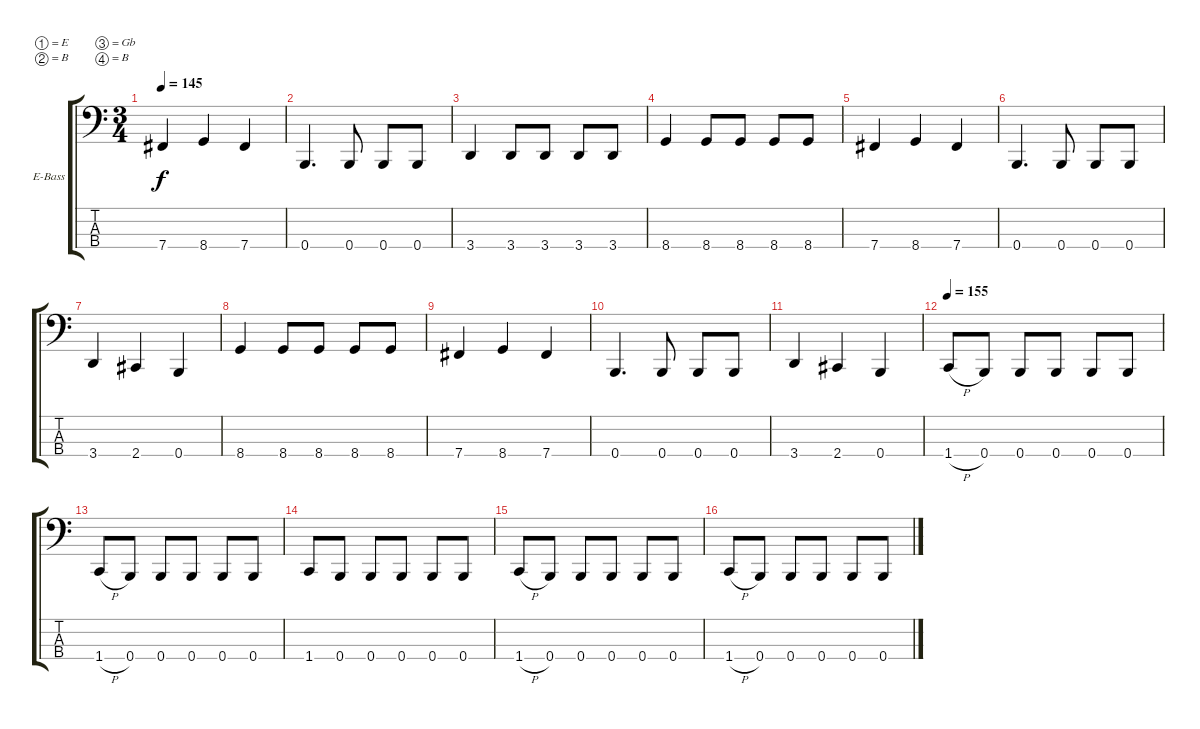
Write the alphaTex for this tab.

\bracketExtendMode groupsimilarinstruments
\firstSystemTrackNameOrientation horizontal
\otherSystemsTrackNameOrientation horizontal
\track ("Paul Grey" "E-Bass") {instrument electricbasspick}
\staff {score tabs}
\tuning (E2 B1 Gb1 B0)
\ts (3 4)
\tempo 145
\clef f4
\ks c
7.4.4{dy f} 8.4.4 7.4.4 |
0.4.4{d} 0.4.8 0.4.8 0.4.8 |
3.4.4 3.4.8 3.4.8 3.4.8 3.4.8 |
8.4.4 8.4.8 8.4.8 8.4.8 8.4.8 |
7.4.4 8.4.4 7.4.4 |
0.4.4{d} 0.4.8 0.4.8 0.4.8 |
3.4.4 2.4.4 0.4.4 |
8.4.4 8.4.8 8.4.8 8.4.8 8.4.8 |
7.4.4 8.4.4 7.4.4 |
0.4.4{d} 0.4.8 0.4.8 0.4.8 |
3.4.4 2.4.4 0.4.4 |
\tempo 155
1.4{h}.8 0.4.8 0.4.8 0.4.8 0.4.8 0.4.8 |
1.4{h}.8 0.4.8 0.4.8 0.4.8 0.4.8 0.4.8 |
1.4.8 0.4.8 0.4.8 0.4.8 0.4.8 0.4.8 |
1.4{h}.8 0.4.8 0.4.8 0.4.8 0.4.8 0.4.8 |
1.4{h}.8 0.4.8 0.4.8 0.4.8 0.4.8 0.4.8
